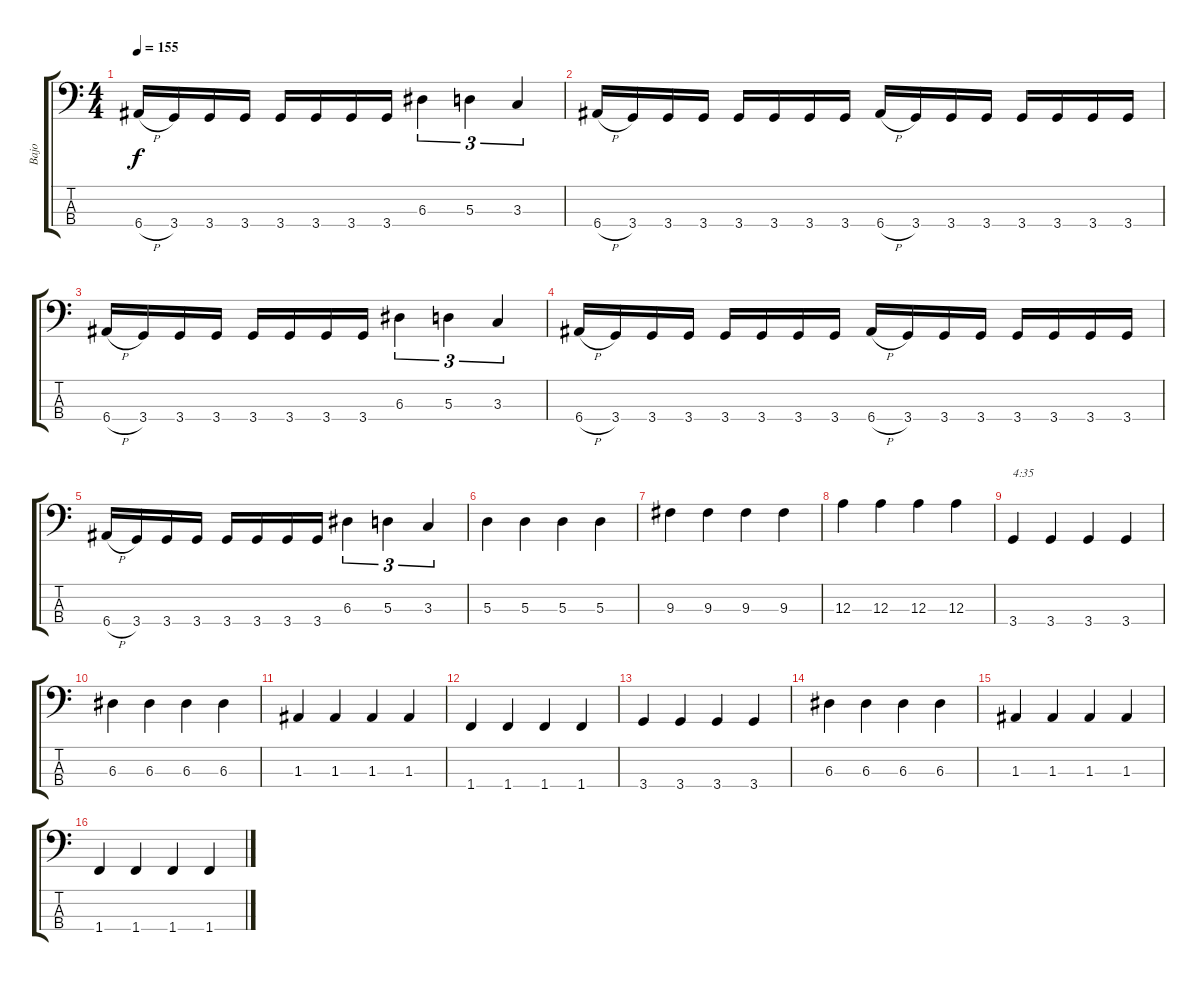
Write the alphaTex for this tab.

\track ("Bajo" "Bajo") {instrument electricbassfinger}
\staff {score tabs}
\tuning (G2 D2 A1 E1) {hide}
\ts (4 4)
\tempo 155
\clef f4
\ks c
6.4{h}.16{dy f} 3.4.16 3.4.16 3.4.16 3.4.16 3.4.16 3.4.16 3.4.16 6.3.4{tu (3 2)} 5.3.4{tu (3 2)} 3.3.4{tu (3 2)} |
6.4{h}.16 3.4.16 3.4.16 3.4.16 3.4.16 3.4.16 3.4.16 3.4.16 6.4{h}.16 3.4.16 3.4.16 3.4.16 3.4.16 3.4.16 3.4.16 3.4.16 |
6.4{h}.16 3.4.16 3.4.16 3.4.16 3.4.16 3.4.16 3.4.16 3.4.16 6.3.4{tu (3 2)} 5.3.4{tu (3 2)} 3.3.4{tu (3 2)} |
6.4{h}.16 3.4.16 3.4.16 3.4.16 3.4.16 3.4.16 3.4.16 3.4.16 6.4{h}.16 3.4.16 3.4.16 3.4.16 3.4.16 3.4.16 3.4.16 3.4.16 |
6.4{h}.16 3.4.16 3.4.16 3.4.16 3.4.16 3.4.16 3.4.16 3.4.16 6.3.4{tu (3 2)} 5.3.4{tu (3 2)} 3.3.4{tu (3 2)} |
5.3.4 5.3.4 5.3.4 5.3.4 |
9.3.4 9.3.4 9.3.4 9.3.4 |
12.3.4 12.3.4 12.3.4 12.3.4 |
3.4.4{txt "4:35"} 3.4.4 3.4.4 3.4.4 |
6.3.4 6.3.4 6.3.4 6.3.4 |
1.3.4 1.3.4 1.3.4 1.3.4 |
1.4.4 1.4.4 1.4.4 1.4.4 |
3.4.4 3.4.4 3.4.4 3.4.4 |
6.3.4 6.3.4 6.3.4 6.3.4 |
1.3.4 1.3.4 1.3.4 1.3.4 |
1.4.4 1.4.4 1.4.4 1.4.4
